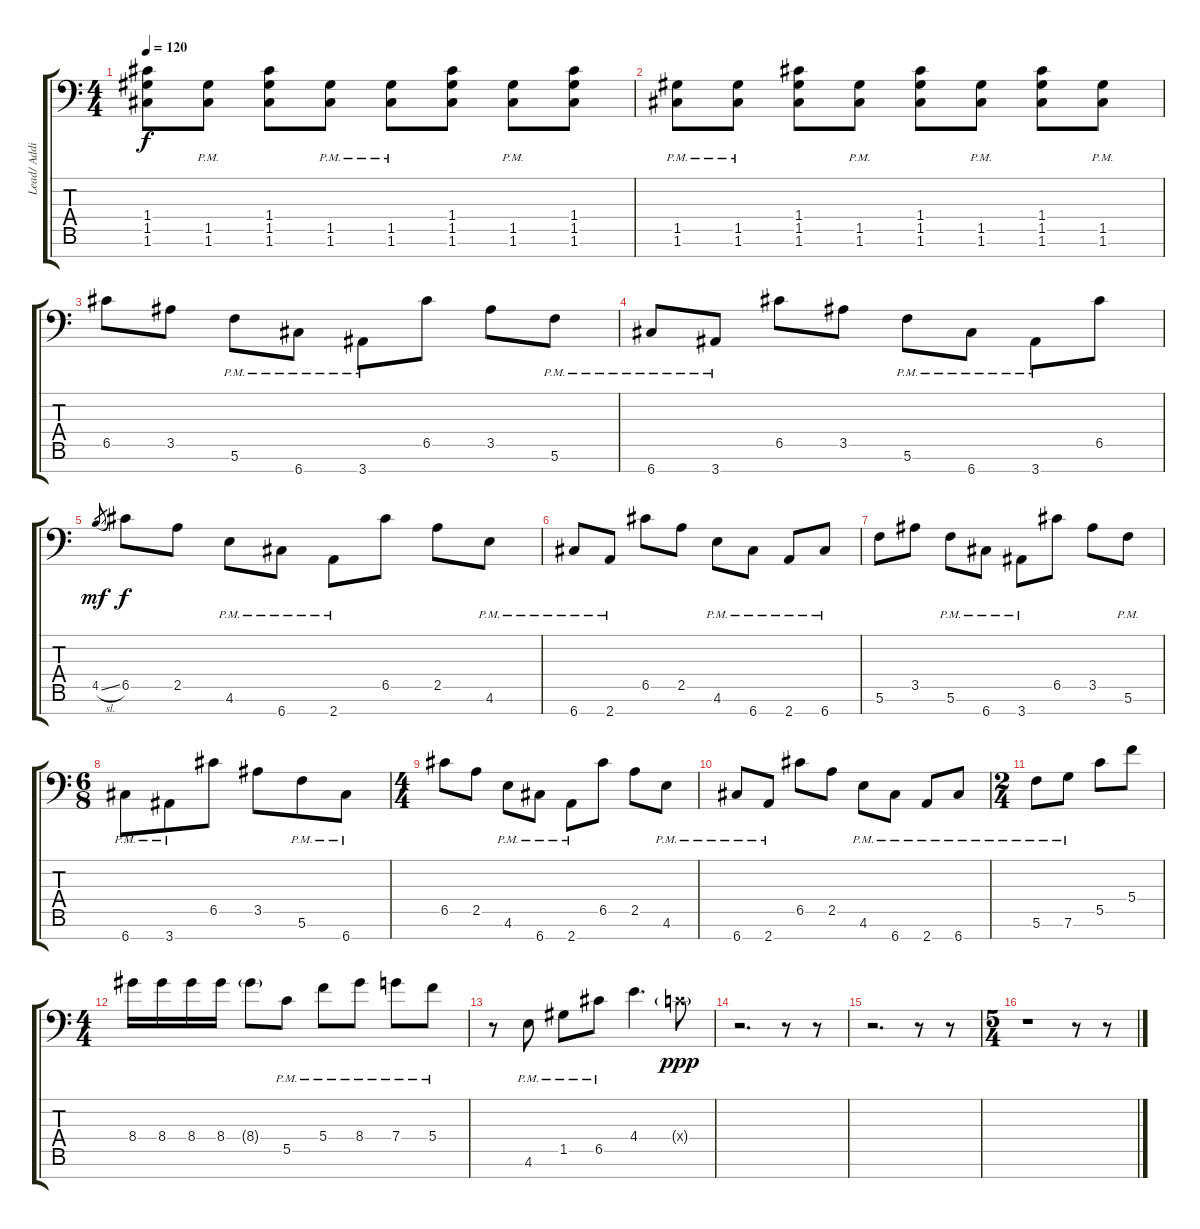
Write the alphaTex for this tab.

\track ("Lead/ Additional" "Lead/ Addi") {instrument overdrivenguitar}
\staff {score tabs}
\tuning (E4 C4 G3 C3 G2 C2 G1) {hide}
\ts (4 4)
\tempo 120
\clef f4
\ks c
(1.4 1.5 1.6).8{dy f} (1.5{pm} 1.6{pm}).8 (1.4 1.5 1.6).8 (1.5{pm} 1.6{pm}).8 (1.5{pm} 1.6{pm}).8 (1.4 1.5 1.6).8 (1.5{pm} 1.6{pm}).8 (1.4 1.5 1.6).8 |
(1.5{pm} 1.6{pm}).8 (1.5{pm} 1.6{pm}).8 (1.4 1.5 1.6).8 (1.5{pm} 1.6{pm}).8 (1.4 1.5 1.6).8 (1.5{pm} 1.6{pm}).8 (1.4 1.5 1.6).8 (1.5{pm} 1.6{pm}).8 |
6.5.8 3.5.8 5.6{pm}.8 6.7{pm}.8 3.7{pm}.8 6.5.8 3.5.8 5.6{pm}.8 |
6.7{pm}.8 3.7{pm}.8 6.5.8 3.5.8 5.6{pm}.8 6.7{pm}.8 3.7{pm}.8 6.5.8 |
4.5{sl}.8{gr dy mf} 6.5.8{dy f} 2.5.8 4.6{pm}.8 6.7{pm}.8 2.7{pm}.8 6.5.8 2.5.8 4.6{pm}.8 |
6.7{pm}.8 2.7{pm}.8 6.5.8 2.5.8 4.6{pm}.8 6.7{pm}.8 2.7{pm}.8 6.7{pm}.8 |
5.6.8 3.5.8 5.6{pm}.8 6.7{pm}.8 3.7{pm}.8 6.5.8 3.5.8 5.6{pm}.8 |
\ts (6 8)
6.7{pm}.8 3.7{pm}.8 6.5.8 3.5.8 5.6{pm}.8 6.7{pm}.8 |
\ts (4 4)
6.5.8 2.5.8 4.6{pm}.8 6.7{pm}.8 2.7{pm}.8 6.5.8 2.5.8 4.6{pm}.8 |
6.7{pm}.8 2.7{pm}.8 6.5.8 2.5.8 4.6{pm}.8 6.7{pm}.8 2.7{pm}.8 6.7{pm}.8 |
\ts (2 4)
5.6{pm}.8 7.6{pm}.8 5.5.8 5.4.8 |
\ts (4 4)
8.4.16 8.4.16 8.4.16 8.4.16 8.4{g}.8 5.5{pm}.8 5.4{pm}.8 8.4{pm}.8 7.4{pm}.8 5.4{pm}.8 |
r.8 4.6{pm}.8 1.5{pm}.8 6.5{pm}.8 4.4.4{d} 0.4{g x}.8{dy ppp} |
r.2{d} r.8 r.8 |
r.2{d} r.8 r.8 |
\ts (5 4)
r.1 r.8 r.8
